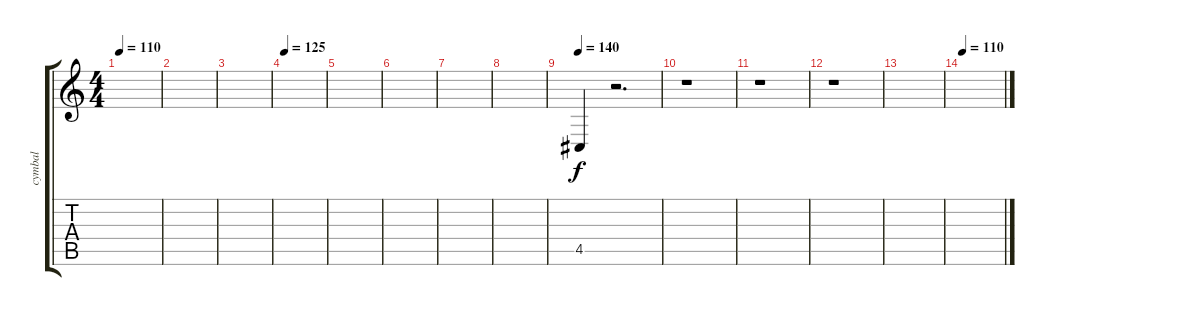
\track ("cymbal" "cymbal") {instrument reversecymbal}
\staff {score tabs}
\tuning (E4 B3 G3 D3 A2 E2) {hide}
\ts (4 4)
\tempo 110
\clef g2
\ks c
|
|
|
\tempo 125
|
|
|
|
|
\tempo 140
4.5.4 r.2{d} |
r.1 |
r.1 |
r.1 |
|
\tempo 110
